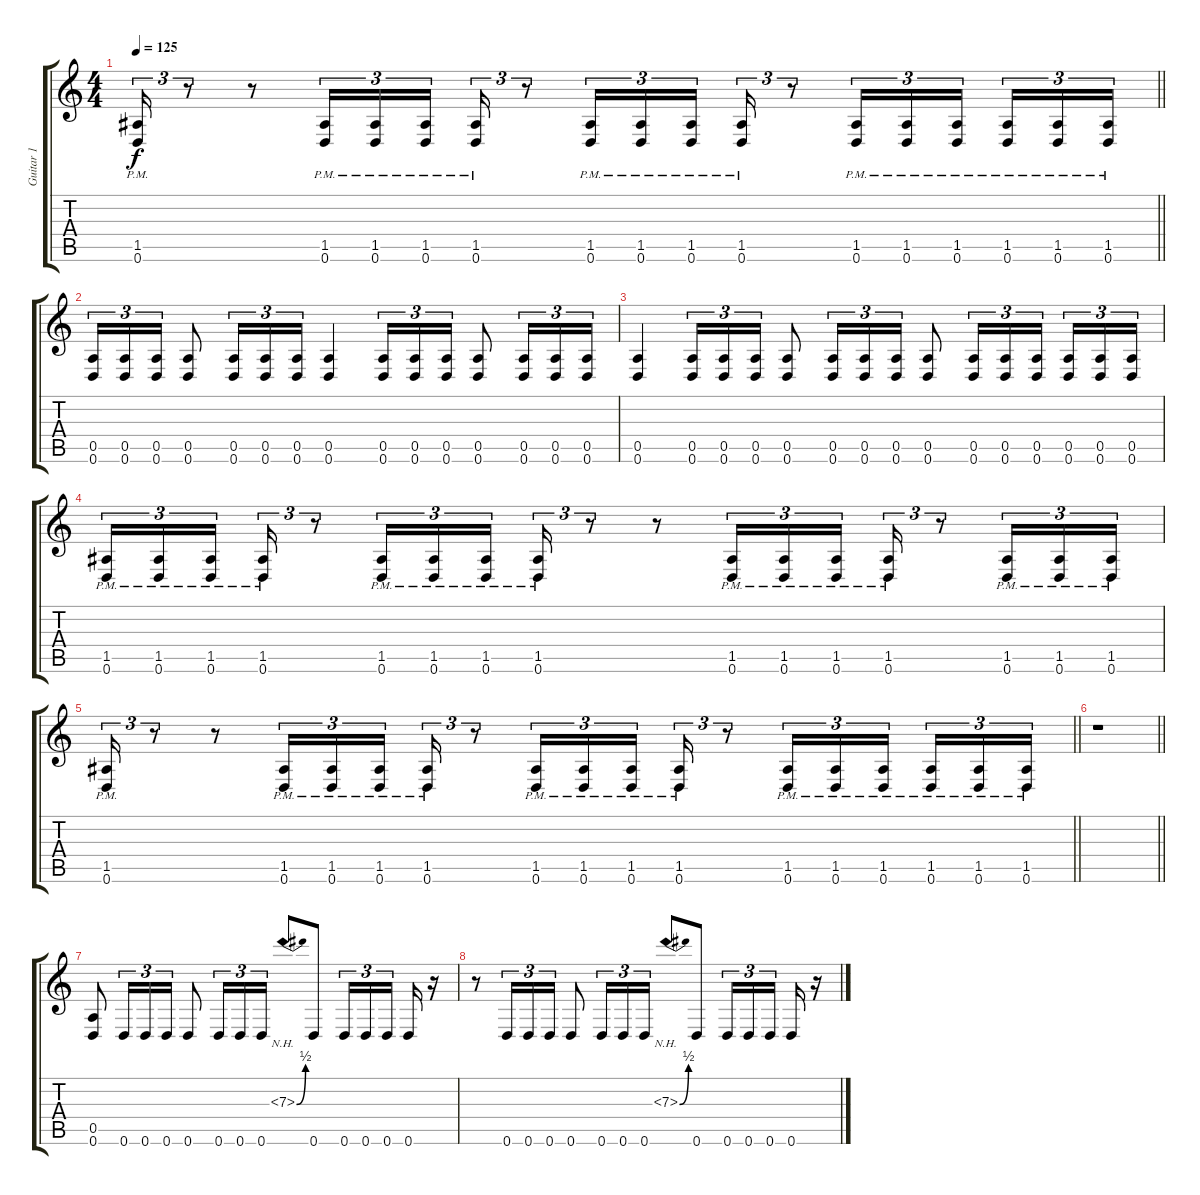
\track ("Guitar 1" "Guitar 1") {instrument distortionguitar}
\staff {score tabs}
\tuning (E4 B3 G3 D3 A2 D2) {hide}
\ts (4 4)
\tempo 125
\clef g2
\barLineRight lightlight
\ks c
(1.5{pm} 0.6{pm}).16{tu (3 2) dy f} r.8{tu (3 2)} r.8 (1.5{pm} 0.6{pm}).16{tu (3 2)} (1.5{pm} 0.6{pm}).16{tu (3 2)} (1.5{pm} 0.6{pm}).16{tu (3 2) beam splitsecondary} (1.5{pm} 0.6{pm}).16{tu (3 2)} r.8{tu (3 2)} (1.5{pm} 0.6{pm}).16{tu (3 2)} (1.5{pm} 0.6{pm}).16{tu (3 2)} (1.5{pm} 0.6{pm}).16{tu (3 2) beam splitsecondary} (1.5{pm} 0.6{pm}).16{tu (3 2)} r.8{tu (3 2)} (1.5{pm} 0.6{pm}).16{tu (3 2)} (1.5{pm} 0.6{pm}).16{tu (3 2)} (1.5{pm} 0.6{pm}).16{tu (3 2) beam splitsecondary} (1.5{pm} 0.6{pm}).16{tu (3 2)} (1.5{pm} 0.6{pm}).16{tu (3 2)} (1.5{pm} 0.6{pm}).16{tu (3 2)} |
(0.5 0.6).16{tu (3 2)} (0.5 0.6).16{tu (3 2)} (0.5 0.6).16{tu (3 2)} (0.5 0.6).8 (0.5 0.6).16{tu (3 2)} (0.5 0.6).16{tu (3 2)} (0.5 0.6).16{tu (3 2)} (0.5 0.6).4 (0.5 0.6).16{tu (3 2)} (0.5 0.6).16{tu (3 2)} (0.5 0.6).16{tu (3 2)} (0.5 0.6).8 (0.5 0.6).16{tu (3 2)} (0.5 0.6).16{tu (3 2)} (0.5 0.6).16{tu (3 2)} |
(0.5 0.6).4 (0.5 0.6).16{tu (3 2)} (0.5 0.6).16{tu (3 2)} (0.5 0.6).16{tu (3 2)} (0.5 0.6).8 (0.5 0.6).16{tu (3 2)} (0.5 0.6).16{tu (3 2)} (0.5 0.6).16{tu (3 2)} (0.5 0.6).8 (0.5 0.6).16{tu (3 2)} (0.5 0.6).16{tu (3 2)} (0.5 0.6).16{tu (3 2) beam splitsecondary} (0.5 0.6).16{tu (3 2)} (0.5 0.6).16{tu (3 2)} (0.5 0.6).16{tu (3 2)} |
(1.5{pm} 0.6{pm}).16{tu (3 2)} (1.5{pm} 0.6{pm}).16{tu (3 2)} (1.5{pm} 0.6{pm}).16{tu (3 2) beam splitsecondary} (1.5{pm} 0.6{pm}).16{tu (3 2)} r.8{tu (3 2)} (1.5{pm} 0.6{pm}).16{tu (3 2)} (1.5{pm} 0.6{pm}).16{tu (3 2)} (1.5{pm} 0.6{pm}).16{tu (3 2) beam splitsecondary} (1.5{pm} 0.6{pm}).16{tu (3 2)} r.8{tu (3 2)} r.8 (1.5{pm} 0.6{pm}).16{tu (3 2)} (1.5{pm} 0.6{pm}).16{tu (3 2)} (1.5{pm} 0.6{pm}).16{tu (3 2)} (1.5{pm} 0.6{pm}).16{tu (3 2)} r.8{tu (3 2)} (1.5{pm} 0.6{pm}).16{tu (3 2)} (1.5{pm} 0.6{pm}).16{tu (3 2)} (1.5{pm} 0.6{pm}).16{tu (3 2)} |
\barLineRight lightlight
(1.5{pm} 0.6{pm}).16{tu (3 2)} r.8{tu (3 2)} r.8 (1.5{pm} 0.6{pm}).16{tu (3 2)} (1.5{pm} 0.6{pm}).16{tu (3 2)} (1.5{pm} 0.6{pm}).16{tu (3 2) beam splitsecondary} (1.5{pm} 0.6{pm}).16{tu (3 2)} r.8{tu (3 2)} (1.5{pm} 0.6{pm}).16{tu (3 2)} (1.5{pm} 0.6{pm}).16{tu (3 2)} (1.5{pm} 0.6{pm}).16{tu (3 2) beam splitsecondary} (1.5{pm} 0.6{pm}).16{tu (3 2)} r.8{tu (3 2)} (1.5{pm} 0.6{pm}).16{tu (3 2)} (1.5{pm} 0.6{pm}).16{tu (3 2)} (1.5{pm} 0.6{pm}).16{tu (3 2) beam splitsecondary} (1.5{pm} 0.6{pm}).16{tu (3 2)} (1.5{pm} 0.6{pm}).16{tu (3 2)} (1.5{pm} 0.6{pm}).16{tu (3 2)} |
\barLineRight lightlight
r.1 |
\section ("" "")
(0.5 0.6).8 0.6.16{tu (3 2)} 0.6.16{tu (3 2)} 0.6.16{tu (3 2)} 0.6.8 0.6.16{tu (3 2)} 0.6.16{tu (3 2)} 0.6.16{tu (3 2)} 7.3{be (bend 0 0 60 2) nh}.8 0.6.8 0.6.16{tu (3 2)} 0.6.16{tu (3 2)} 0.6.16{tu (3 2) beam splitsecondary} 0.6.16 r.16 |
r.8 0.6.16{tu (3 2)} 0.6.16{tu (3 2)} 0.6.16{tu (3 2)} 0.6.8 0.6.16{tu (3 2)} 0.6.16{tu (3 2)} 0.6.16{tu (3 2)} 7.3{be (bend 0 0 60 2) nh}.8 0.6.8 0.6.16{tu (3 2)} 0.6.16{tu (3 2)} 0.6.16{tu (3 2) beam splitsecondary} 0.6.16 r.16
